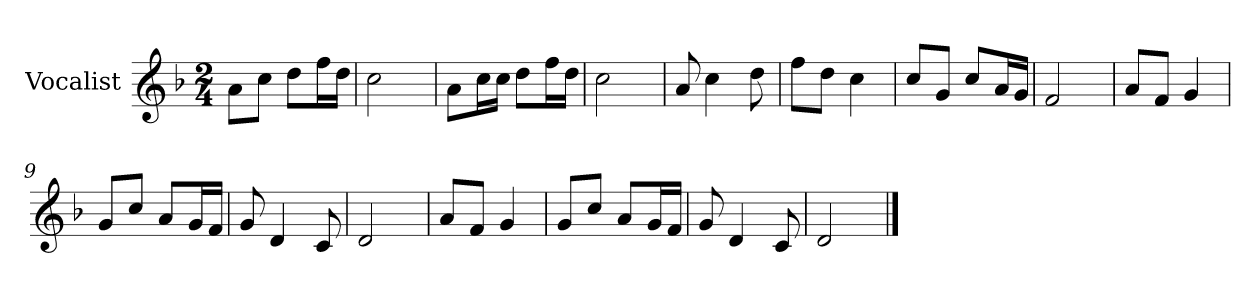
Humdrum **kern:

**kern
*part1
*staff1
*I"Vocalist
*k[b-]
*F:
*M2/4
=
8aL
8ccJ
8ddL
16ffL
16ddJJ
=1
2cc
=2
8aL
16ccL
16ccJJ
8ddL
16ffL
16ddJJ
=3
2cc
=4
8a
4cc
8dd
=5
8ffL
8ddJ
4cc
=6
8ccL
8gJ
8ccL
16aL
16gJJ
=7
2f
=8
8aL
8fJ
4g
=9
8gL
8ccJ
8aL
16gL
16fJJ
=10
8g
4d
8c
=11
2d
=12
8aL
8fJ
4g
=13
8gL
8ccJ
8aL
16gL
16fJJ
=14
8g
4d
8c
=15
2d
==
*-
